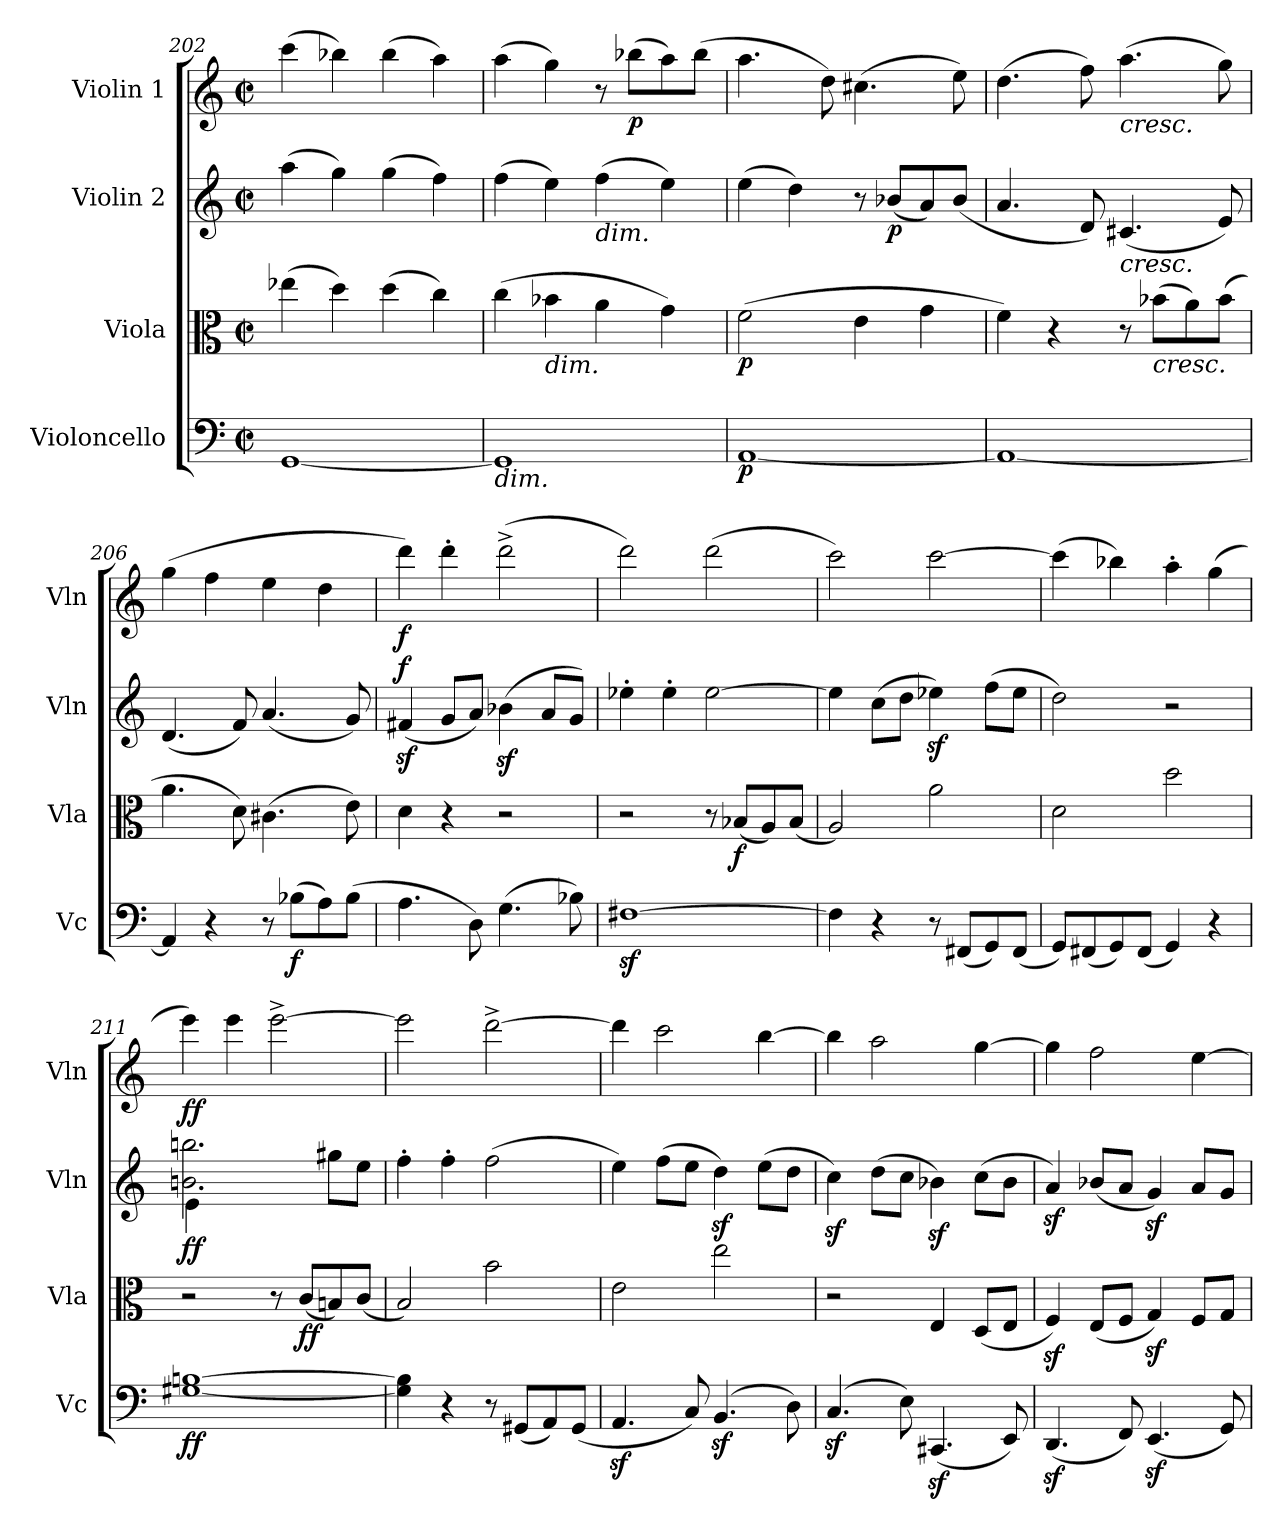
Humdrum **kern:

**kern	**dynam	**kern	**dynam	**kern	**dynam	**kern	**dynam
*part4	*part4	*part3	*part3	*part2	*part2	*part1	*part1
*staff4	*staff4	*staff3	*staff3	*staff2	*staff2	*staff1	*staff1
*I"Violoncello	*	*I"Viola	*	*I"Violin 2	*	*I"Violin 1	*
*I'Vc	*	*I'Vla	*	*I'Vln	*	*I'Vln	*
*clefF4	*	*clefC3	*	*clefG2	*	*clefG2	*
*k[]	*	*k[]	*	*k[]	*	*k[]	*
*M2/2	*	*M2/2	*	*M2/2	*	*M2/2	*
*met(c|)	*	*met(c|)	*	*met(c|)	*	*met(c|)	*
=202	=202	=202	=202	=202	=202	=202	=202
[1GG	.	(4ee-X\	.	(4aa\	.	(4ccc\	.
.	.	4dd\)	.	4gg\)	.	4bb-X\)	.
.	.	(4dd\	.	(4gg\	.	(4bb-\	.
.	.	4cc\)	.	4ff\)	.	4aa\)	.
=203	=203	=203	=203	=203	=203	=203	=203
!LO:TX:b:i:t=dim.	!	!	!	!	!	!	!
1GG]	.	(4cc\	.	(4ff\	.	(4aa\	.
!	!	!LO:TX:b:i:t=dim.	!	!	!	!	!
.	.	4b-X\	.	4ee\)	.	4gg\)	.
!	!	!	!	!LO:TX:b:i:t=dim.	!	!	!
.	.	4a\	.	(4ff\	.	8r	.
!	!	!	!	!	!	!	!LO:DY:b
.	.	.	.	.	.	(8bb-X\L	p
.	.	4g\)	.	4ee\)	.	8aa\)	.
.	.	.	.	.	.	(8bb-\J	.
=204	=204	=204	=204	=204	=204	=204	=204
!	!LO:DY:b	!	!LO:DY:b	!	!	!	!
[1AA	p	(2f\	p	(4ee\	.	4.aa\	.
.	.	.	.	4dd\)	.	.	.
.	.	.	.	.	.	8dd\)	.
.	.	4e\	.	8r	.	(4.cc#X\	.
!	!	!	!	!	!LO:DY:b	!	!
.	.	.	.	(8b-X/L	p	.	.
.	.	4g\	.	8a/)	.	.	.
.	.	.	.	(8b-/J	.	8ee\)	.
=205	=205	=205	=205	=205	=205	=205	=205
1AA_	.	4f\)	.	4.a/	.	(4.dd\	.
.	.	4r	.	.	.	.	.
.	.	.	.	8d/)	.	8ff\)	.
!	!	!	!	!	!	!LO:TX:b:i:t=cresc.	!
!	!	!	!	!LO:TX:b:i:t=cresc.	!	!	!
.	.	8r	.	(4.c#X/	.	(4.aa\	.
!	!	!LO:TX:b:i:t=cresc.	!	!	!	!	!
.	.	(8b-X\L	.	.	.	.	.
.	.	8a\)	.	.	.	.	.
.	.	(8b-\J	.	8e/)	.	8gg\)	.
=206	=206	=206	=206	=206	=206	=206	=206
4AA/]	.	4.a\	.	(4.d/	.	(4gg\	.
4r	.	.	.	.	.	4ff\	.
.	.	8d\)	.	8f/)	.	.	.
8r	.	(4.c#X\	.	(4.a/	.	4ee\	.
!	!LO:DY:b	!	!	!	!	!	!
(8B-X\L	f	.	.	.	.	.	.
8A\)	.	.	.	.	.	4dd\	.
(8B-\J	.	8e\)	.	8g/)	.	.	.
!!LO:LB:g=z
=207	=207	=207	=207	=207	=207	=207	=207
!	!	!	!	!	!LO:DY:a	!	!LO:DY:b
4.A\	.	4d\	.	(4f#Xz</	f	4ddd\)	f
.	.	4r	.	8g/L	.	4ddd'\	.
8D\)	.	.	.	8a/J)	.	.	.
(4.G\	.	2r	.	(4b-Xz<\	.	(2ddd^\	.
.	.	.	.	8a/L	.	.	.
8B-X\)	.	.	.	8g/J)	.	.	.
!!LO:LB:g=z
=208	=208	=208	=208	=208	=208	=208	=208
[1F#Xz<	.	2r	.	4ee-X'\	.	2ddd\)	.
.	.	.	.	4ee-'\	.	.	.
.	.	8r	.	[2ee-\	.	(2ddd\	.
!	!	!	!LO:DY:b	!	!	!	!
.	.	(8B-X/L	f	.	.	.	.
.	.	8A/)	.	.	.	.	.
.	.	(8B-/J	.	.	.	.	.
=209	=209	=209	=209	=209	=209	=209	=209
4F#\]	.	2A/)	.	4ee-\]	.	2ccc\)	.
4r	.	.	.	(8cc\L	.	.	.
.	.	.	.	8dd\J	.	.	.
8r	.	2a\	.	4ee-Xz<\)	.	[2ccc\	.
(8FF#X/L	.	.	.	.	.	.	.
8GG/)	.	.	.	(8ff\L	.	.	.
(8FF#/J	.	.	.	8ee-\J	.	.	.
=210	=210	=210	=210	=210	=210	=210	=210
8GG/L)	.	2d\	.	2dd\)	.	(4ccc\]	.
(8FF#X/	.	.	.	.	.	.	.
8GG/)	.	.	.	.	.	4bb-X\)	.
(8FF#/J	.	.	.	.	.	.	.
4GG/)	.	2dd\	.	2r	.	4aa'\	.
4r	.	.	.	.	.	(4gg\	.
=211	=211	=211	=211	=211	=211	=211	=211
*	*	*	*	*^	*	*	*
!	!LO:DY:b	!	!	!	!	!LO:DY:b	!	!LO:DY:b
[1G#X [1Bn	ff	2r	.	2.bn\ 2.bbn\	4e\	ff	4eee\)	ff
.	.	.	.	.	2.ryy	.	4eee\	.
.	.	8r	.	.	.	.	[2eee^\	.
!	!	!	!LO:DY:b	!	!	!	!	!
.	.	(8c/L	ff	.	.	.	.	.
.	.	8Bn/)	.	8gg#X\L	.	.	.	.
.	.	(8c/J	.	8ee\J	.	.	.	.
*	*	*	*	*v	*v	*	*	*
=212	=212	=212	=212	=212	=212	=212	=212
4G#\] 4B\]	.	2B/)	.	4ff'\	.	2eee\]	.
4r	.	.	.	4ff'\	.	.	.
8r	.	2b\	.	(2ff\	.	[2ddd^\	.
(8GG#X/L	.	.	.	.	.	.	.
8AA/)	.	.	.	.	.	.	.
(8GG#/J	.	.	.	.	.	.	.
=213	=213	=213	=213	=213	=213	=213	=213
4.AAz</	.	2e\	.	4ee\)	.	4ddd\]	.
.	.	.	.	(8ff\L	.	2ccc\	.
8C/)	.	.	.	8ee\J	.	.	.
(4.BBz</	.	2ee\	.	4ddz<\)	.	.	.
.	.	.	.	(8ee\L	.	[4bb\	.
8D\)	.	.	.	8dd\J	.	.	.
=214	=214	=214	=214	=214	=214	=214	=214
(4.Cz</	.	2r	.	4ccz<\)	.	4bb\]	.
.	.	.	.	(8dd\L	.	2aa\	.
8E\)	.	.	.	8cc\J	.	.	.
(4.CC#Xz</	.	4E/	.	4b-Xz<\)	.	.	.
.	.	(8D/L	.	(8cc\L	.	[4gg\	.
8EE/)	.	8E/J	.	8b-\J	.	.	.
!!LO:LB:g=z
=215	=215	=215	=215	=215	=215	=215	=215
(4.DDz</	.	4Fz</)	.	4az</)	.	4gg\]	.
.	.	(8E/L	.	(8b-X/L	.	2ff\	.
8FF/)	.	8F/J	.	8a/J	.	.	.
(4.EEz</	.	4Gz</)	.	4gz</)	.	.	.
.	.	8F/L	.	8a/L	.	[4ee\	.
8GG/)	.	8G/J	.	8g/J	.	.	.
=	=	=	=	=	=	=	=
*-	*-	*-	*-	*-	*-	*-	*-
